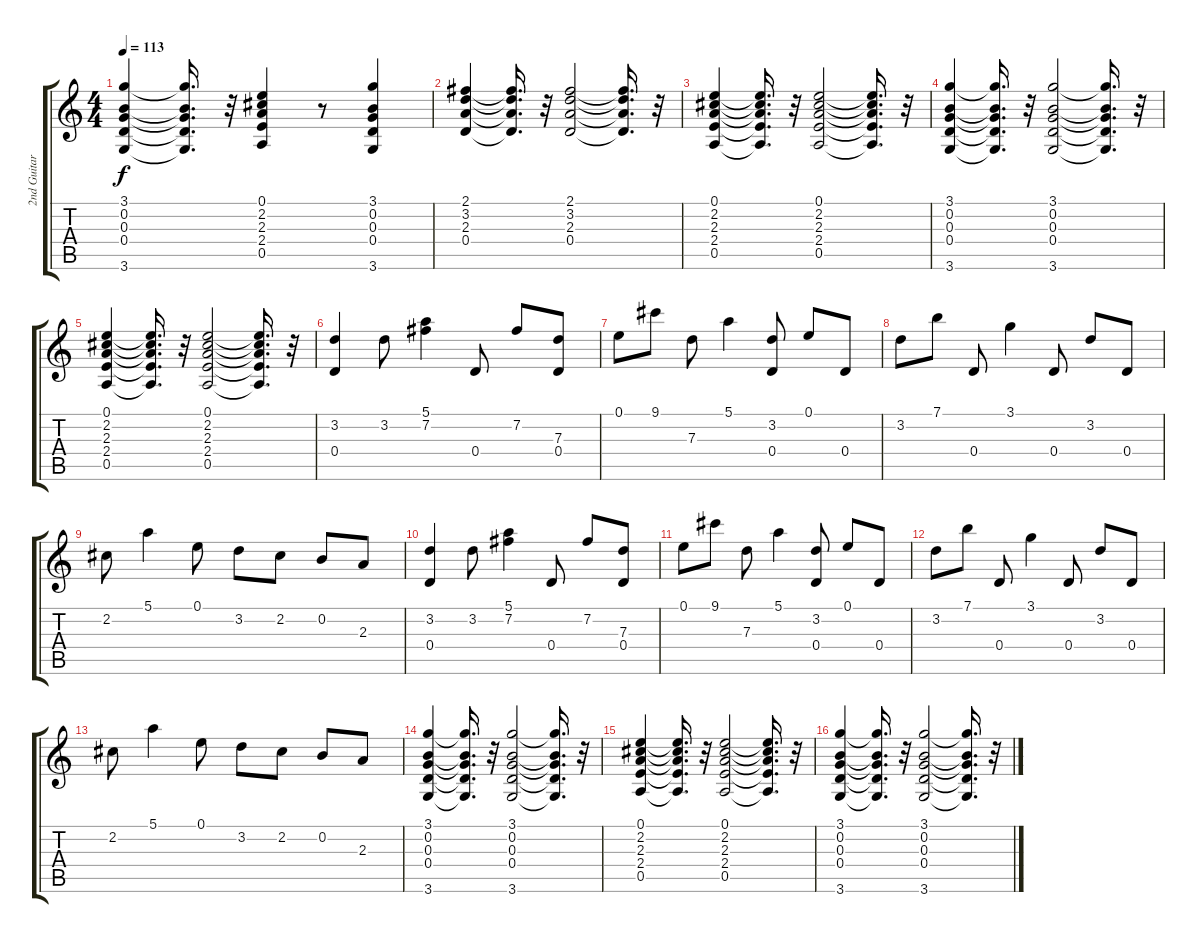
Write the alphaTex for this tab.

\track ("2nd Guitar" "2nd Guitar") {instrument electricguitarmuted}
\staff {score tabs}
\tuning (E4 B3 G3 D3 A2 E2) {hide}
\ts (4 4)
\tempo 113
\clef g2
\ks c
(3.1 0.2 0.3 0.4 3.6).4{dy f} (3.1{t} 0.2{t} 0.3{t} 0.4{t} 3.6{t}).16{d} r.32 (0.1 2.2 2.3 2.4 0.5).4 r.8 (3.1 0.2 0.3 0.4 3.6).4 |
(2.1 3.2 2.3 0.4).4 (2.1{t} 3.2{t} 2.3{t} 0.4{t}).16{d} r.32 (2.1 3.2 2.3 0.4).2 (2.1{t} 3.2{t} 2.3{t} 0.4{t}).16{d} r.32 |
(0.1 2.2 2.3 2.4 0.5).4 (0.1{t} 2.2{t} 2.3{t} 2.4{t} 0.5{t}).16{d} r.32 (0.1 2.2 2.3 2.4 0.5).2 (0.1{t} 2.2{t} 2.3{t} 2.4{t} 0.5{t}).16{d} r.32 |
(3.1 0.2 0.3 0.4 3.6).4 (3.1{t} 0.2{t} 0.3{t} 0.4{t} 3.6{t}).16{d} r.32 (3.1 0.2 0.3 0.4 3.6).2 (3.1{t} 0.2{t} 0.3{t} 0.4{t} 3.6{t}).16{d} r.32 |
(0.1 2.2 2.3 2.4 0.5).4 (0.1{t} 2.2{t} 2.3{t} 2.4{t} 0.5{t}).16{d} r.32 (0.1 2.2 2.3 2.4 0.5).2 (0.1{t} 2.2{t} 2.3{t} 2.4{t} 0.5{t}).16{d} r.32 |
(3.2 0.4).4 3.2.8 (5.1 7.2).4 0.4.8 7.2.8 (7.3 0.4).8 |
0.1.8 9.1.8 7.3.8 5.1.4 (3.2 0.4).8 0.1.8 0.4.8 |
3.2.8 7.1.8 0.4.8 3.1.4 0.4.8 3.2.8 0.4.8 |
2.2.8 5.1.4 0.1.8 3.2.8 2.2.8 0.2.8 2.3.8 |
(3.2 0.4).4 3.2.8 (5.1 7.2).4 0.4.8 7.2.8 (7.3 0.4).8 |
0.1.8 9.1.8 7.3.8 5.1.4 (3.2 0.4).8 0.1.8 0.4.8 |
3.2.8 7.1.8 0.4.8 3.1.4 0.4.8 3.2.8 0.4.8 |
2.2.8 5.1.4 0.1.8 3.2.8 2.2.8 0.2.8 2.3.8 |
(3.1 0.2 0.3 0.4 3.6).4 (3.1{t} 0.2{t} 0.3{t} 0.4{t} 3.6{t}).16{d} r.32 (3.1 0.2 0.3 0.4 3.6).2 (3.1{t} 0.2{t} 0.3{t} 0.4{t} 3.6{t}).16{d} r.32 |
(0.1 2.2 2.3 2.4 0.5).4 (0.1{t} 2.2{t} 2.3{t} 2.4{t} 0.5{t}).16{d} r.32 (0.1 2.2 2.3 2.4 0.5).2 (0.1{t} 2.2{t} 2.3{t} 2.4{t} 0.5{t}).16{d} r.32 |
(3.1 0.2 0.3 0.4 3.6).4 (3.1{t} 0.2{t} 0.3{t} 0.4{t} 3.6{t}).16{d} r.32 (3.1 0.2 0.3 0.4 3.6).2 (3.1{t} 0.2{t} 0.3{t} 0.4{t} 3.6{t}).16{d} r.32
